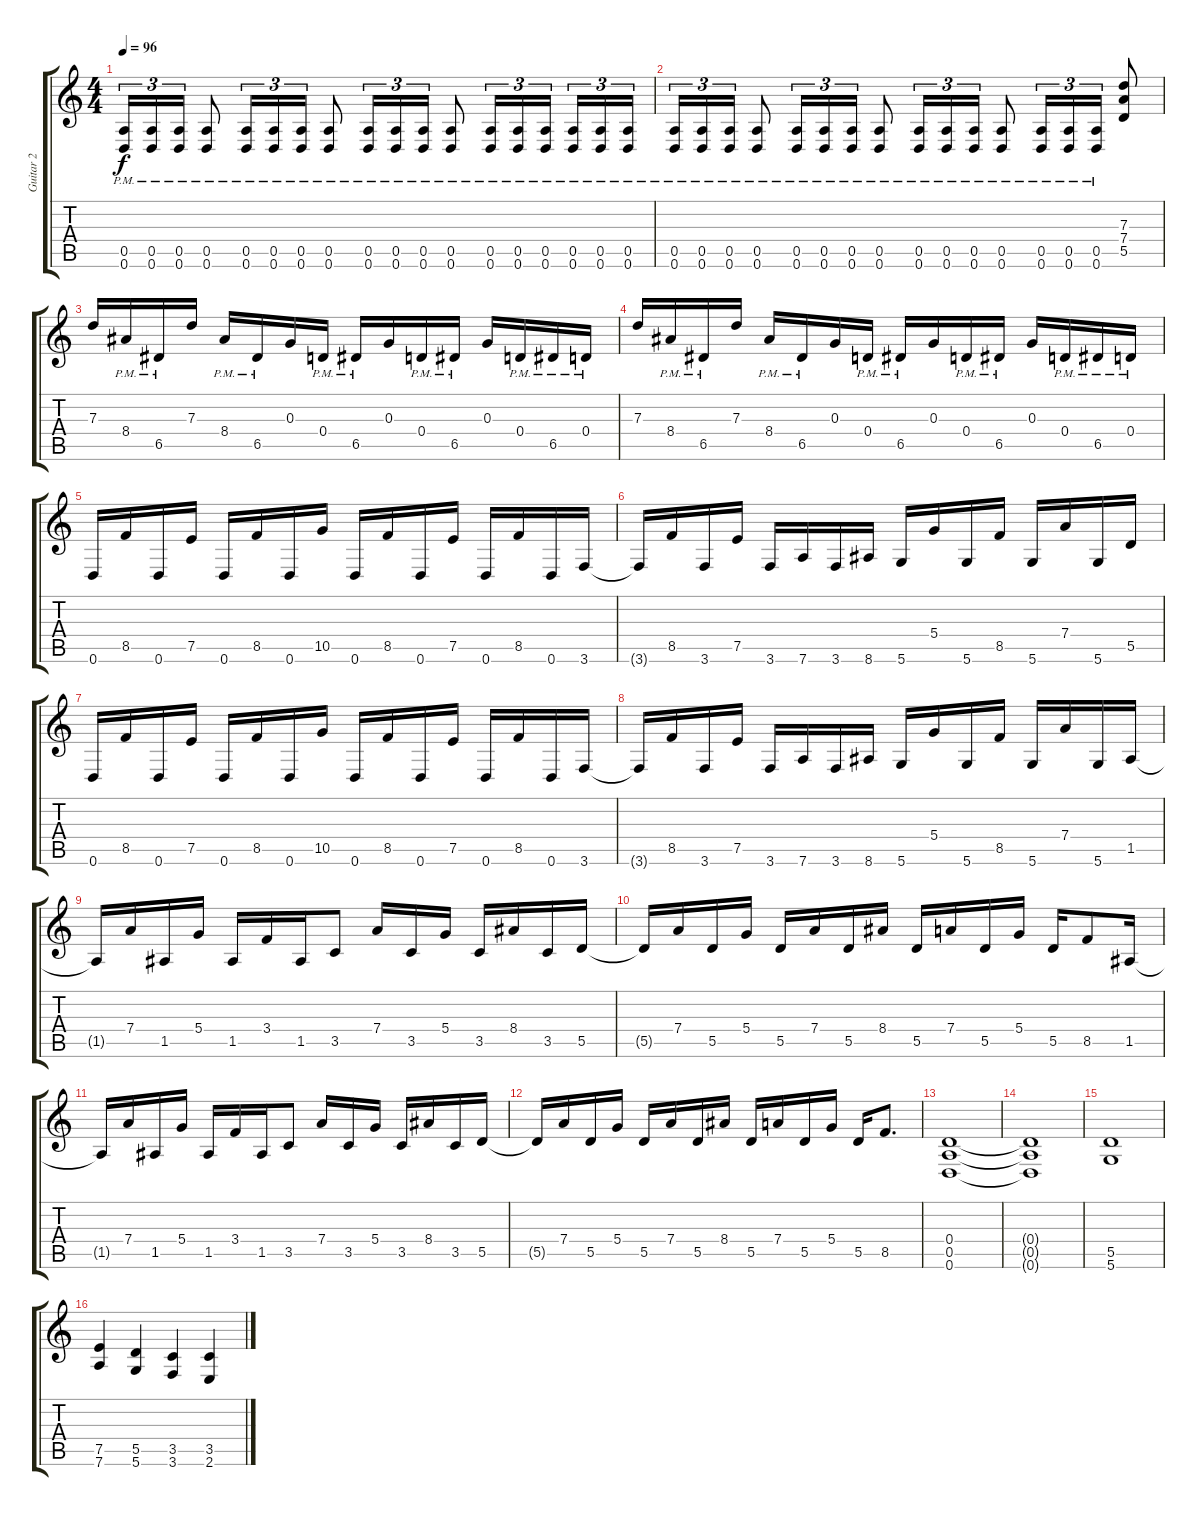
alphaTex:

\track ("Guitar 2" "Guitar 2") {instrument distortionguitar}
\staff {score tabs}
\tuning (E4 B3 G3 D3 A2 D2) {hide}
\ts (4 4)
\tempo 96
\clef g2
\ks c
(0.5{pm} 0.6{pm}).16{tu (3 2) dy f} (0.5{pm} 0.6{pm}).16{tu (3 2)} (0.5{pm} 0.6{pm}).16{tu (3 2)} (0.5{pm} 0.6{pm}).8 (0.5{pm} 0.6{pm}).16{tu (3 2)} (0.5{pm} 0.6{pm}).16{tu (3 2)} (0.5{pm} 0.6{pm}).16{tu (3 2)} (0.5{pm} 0.6{pm}).8 (0.5{pm} 0.6{pm}).16{tu (3 2)} (0.5{pm} 0.6{pm}).16{tu (3 2)} (0.5{pm} 0.6{pm}).16{tu (3 2)} (0.5{pm} 0.6{pm}).8 (0.5{pm} 0.6{pm}).16{tu (3 2)} (0.5{pm} 0.6{pm}).16{tu (3 2)} (0.5{pm} 0.6{pm}).16{tu (3 2) beam splitsecondary} (0.5{pm} 0.6{pm}).16{tu (3 2)} (0.5{pm} 0.6{pm}).16{tu (3 2)} (0.5{pm} 0.6{pm}).16{tu (3 2)} |
(0.5{pm} 0.6{pm}).16{tu (3 2)} (0.5{pm} 0.6{pm}).16{tu (3 2)} (0.5{pm} 0.6{pm}).16{tu (3 2)} (0.5{pm} 0.6{pm}).8 (0.5{pm} 0.6{pm}).16{tu (3 2)} (0.5{pm} 0.6{pm}).16{tu (3 2)} (0.5{pm} 0.6{pm}).16{tu (3 2)} (0.5{pm} 0.6{pm}).8 (0.5{pm} 0.6{pm}).16{tu (3 2)} (0.5{pm} 0.6{pm}).16{tu (3 2)} (0.5{pm} 0.6{pm}).16{tu (3 2)} (0.5{pm} 0.6{pm}).8 (0.5{pm} 0.6{pm}).16{tu (3 2)} (0.5{pm} 0.6{pm}).16{tu (3 2)} (0.5{pm} 0.6{pm}).16{tu (3 2)} (7.3 7.4 5.5).8 |
7.3.16 8.4{pm}.16 6.5{pm}.16 7.3.16 8.4{pm}.16 6.5{pm}.16 0.3.16 0.4{pm}.16 6.5{pm}.16 0.3.16 0.4{pm}.16 6.5{pm}.16 0.3.16 0.4{pm}.16 6.5{pm}.16 0.4{pm}.16 |
7.3.16 8.4{pm}.16 6.5{pm}.16 7.3.16 8.4{pm}.16 6.5{pm}.16 0.3.16 0.4{pm}.16 6.5{pm}.16 0.3.16 0.4{pm}.16 6.5{pm}.16 0.3.16 0.4{pm}.16 6.5{pm}.16 0.4{pm}.16 |
0.6.16 8.5.16 0.6.16 7.5.16 0.6.16 8.5.16 0.6.16 10.5.16 0.6.16 8.5.16 0.6.16 7.5.16 0.6.16 8.5.16 0.6.16 3.6.16 |
3.6{t}.16 8.5.16 3.6.16 7.5.16 3.6.16 7.6.16 3.6.16 8.6.16 5.6.16 5.4.16 5.6.16 8.5.16 5.6.16 7.4.16 5.6.16 5.5.16 |
0.6.16 8.5.16 0.6.16 7.5.16 0.6.16 8.5.16 0.6.16 10.5.16 0.6.16 8.5.16 0.6.16 7.5.16 0.6.16 8.5.16 0.6.16 3.6.16 |
3.6{t}.16 8.5.16 3.6.16 7.5.16 3.6.16 7.6.16 3.6.16 8.6.16 5.6.16 5.4.16 5.6.16 8.5.16 5.6.16 7.4.16 5.6.16 1.5.16 |
1.5{t}.16 7.4.16 1.5.16 5.4.16 1.5.16 3.4.16 1.5.16 3.5.8 7.4.16 3.5.16 5.4.16 3.5.16 8.4.16 3.5.16 5.5.16 |
5.5{t}.16 7.4.16 5.5.16 5.4.16 5.5.16 7.4.16 5.5.16 8.4.16 5.5.16 7.4.16 5.5.16 5.4.16 5.5.16 8.5.8 1.5.16 |
1.5{t}.16 7.4.16 1.5.16 5.4.16 1.5.16 3.4.16 1.5.16 3.5.8 7.4.16 3.5.16 5.4.16 3.5.16 8.4.16 3.5.16 5.5.16 |
5.5{t}.16 7.4.16 5.5.16 5.4.16 5.5.16 7.4.16 5.5.16 8.4.16 5.5.16 7.4.16 5.5.16 5.4.16 5.5.16 8.5.8{d} |
(0.4 0.5 0.6).1 |
(0.4{t} 0.5{t} 0.6{t}).1 |
(5.5 5.6).1 |
(7.5 7.6).4 (5.5 5.6).4 (3.5 3.6).4 (3.5 2.6).4
